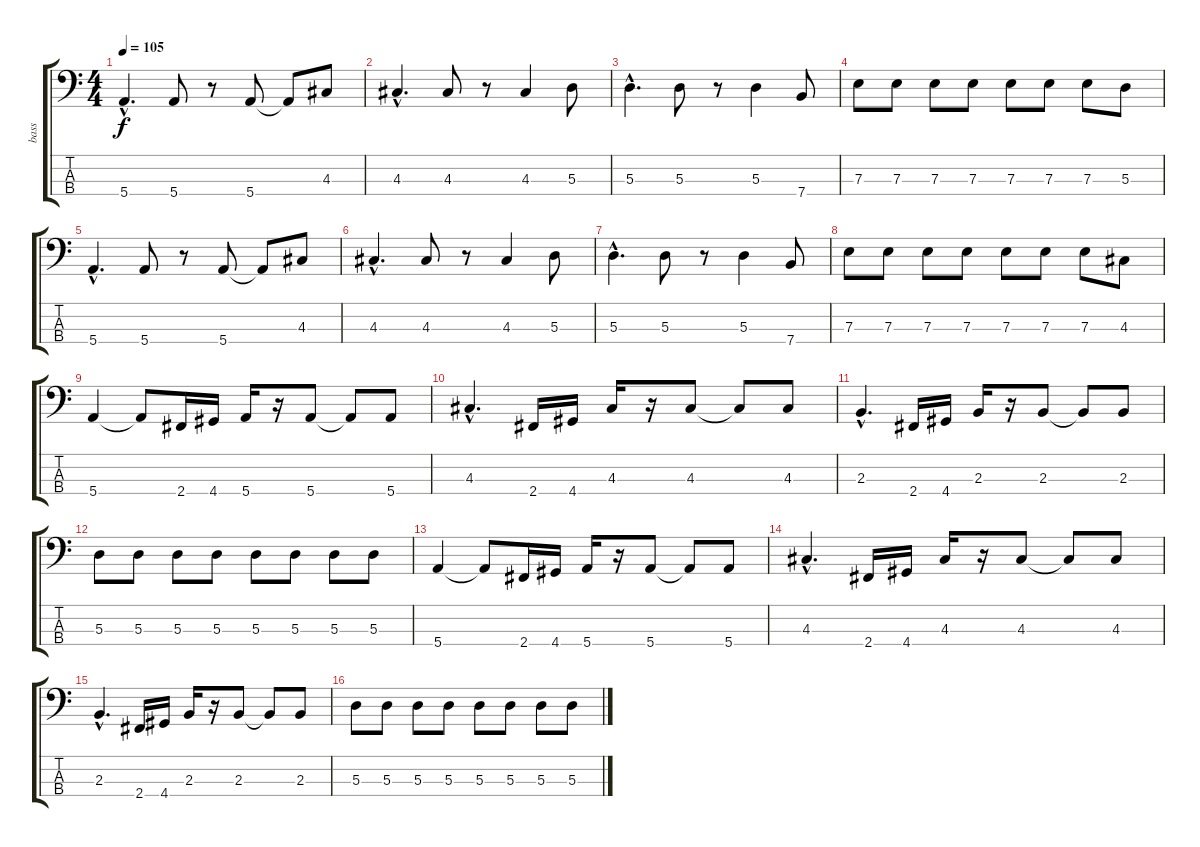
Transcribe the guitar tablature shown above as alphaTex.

\track ("bass" "bass") {instrument electricbassfinger}
\staff {score tabs}
\tuning (G2 D2 A1 E1) {hide}
\ts (4 4)
\tempo 105
\clef f4
\ks c
5.4{hac}.4{d dy f} 5.4.8 r.8 5.4.8 5.4{t}.8 4.3.8 |
4.3{hac}.4{d} 4.3.8 r.8 4.3.4 5.3.8 |
5.3{hac}.4{d} 5.3.8 r.8 5.3.4 7.4.8 |
7.3.8 7.3.8 7.3.8 7.3.8 7.3.8 7.3.8 7.3.8 5.3.8 |
5.4{hac}.4{d} 5.4.8 r.8 5.4.8 5.4{t}.8 4.3.8 |
4.3{hac}.4{d} 4.3.8 r.8 4.3.4 5.3.8 |
5.3{hac}.4{d} 5.3.8 r.8 5.3.4 7.4.8 |
7.3.8 7.3.8 7.3.8 7.3.8 7.3.8 7.3.8 7.3.8 4.3.8 |
5.4.4 5.4{t}.8 2.4.16 4.4.16 5.4.16 r.16 5.4.8 5.4{t}.8 5.4.8 |
4.3{hac}.4{d} 2.4.16 4.4.16 4.3.16 r.16 4.3.8 4.3{t}.8 4.3.8 |
2.3{hac}.4{d} 2.4.16 4.4.16 2.3.16 r.16 2.3.8 2.3{t}.8 2.3.8 |
5.3.8 5.3.8 5.3.8 5.3.8 5.3.8 5.3.8 5.3.8 5.3.8 |
5.4.4 5.4{t}.8 2.4.16 4.4.16 5.4.16 r.16 5.4.8 5.4{t}.8 5.4.8 |
4.3{hac}.4{d} 2.4.16 4.4.16 4.3.16 r.16 4.3.8 4.3{t}.8 4.3.8 |
2.3{hac}.4{d} 2.4.16 4.4.16 2.3.16 r.16 2.3.8 2.3{t}.8 2.3.8 |
5.3.8 5.3.8 5.3.8 5.3.8 5.3.8 5.3.8 5.3.8 5.3.8
